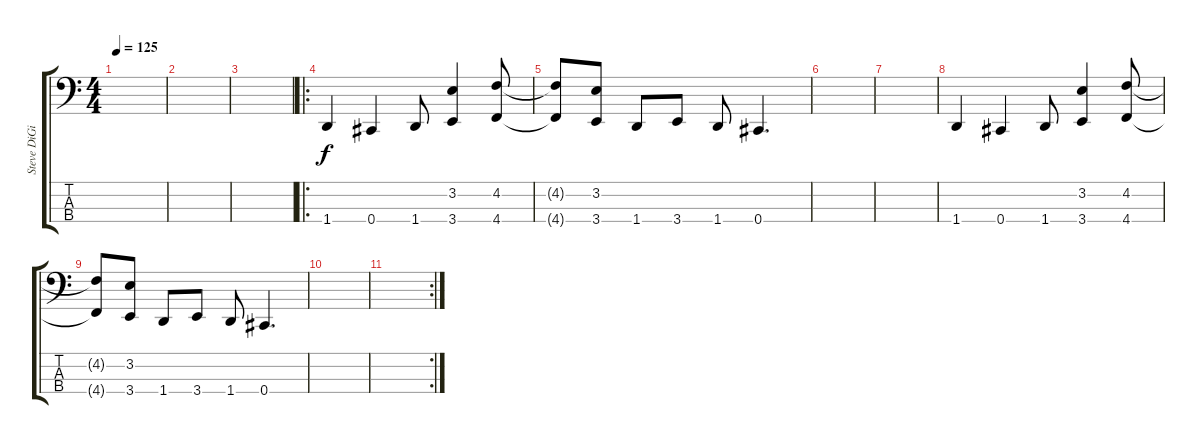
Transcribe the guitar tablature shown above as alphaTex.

\track ("Steve DiGiorgio" "Steve DiGi") {instrument fretlessbass}
\staff {score tabs}
\tuning (Gb2 Db2 Ab1 Db1) {hide}
\ts (4 4)
\tempo 125
\clef f4
\ks c
|
|
|
\ro
1.4.4 0.4.4 1.4.8 (3.2 3.4).4 (4.2 4.4).8 |
(4.2{t} 4.4{t}).8 (3.2 3.4).8 1.4.8 3.4.8 1.4.8 0.4.4{d} |
|
|
1.4.4 0.4.4 1.4.8 (3.2 3.4).4 (4.2 4.4).8 |
(4.2{t} 4.4{t}).8 (3.2 3.4).8 1.4.8 3.4.8 1.4.8 0.4.4{d} |
|
\rc 2
